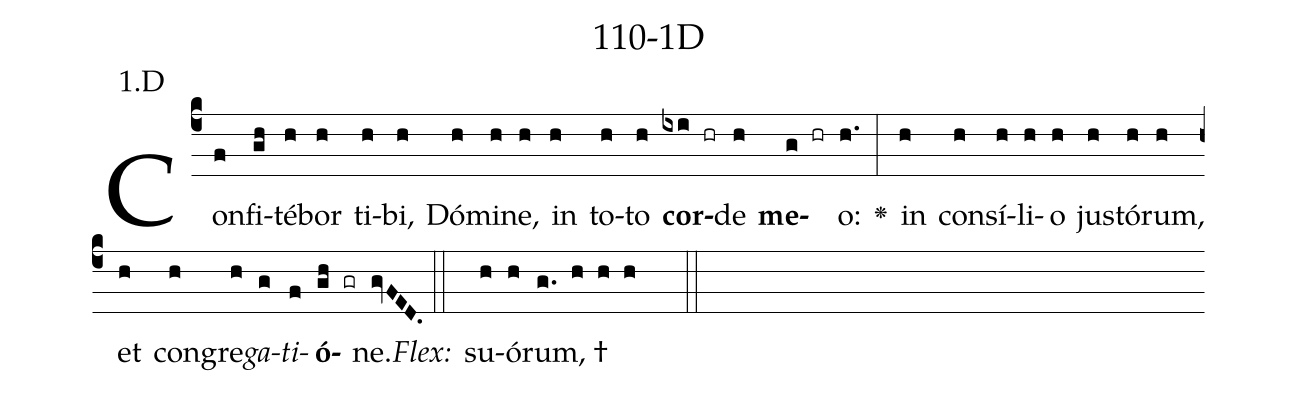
name: 110-1D;
annotation: 1.D;
%%
(c4)Con(f)fi(gh)té(h)bor(h) ti(h)bi,(h) Dó(h)mi(h)ne,(h) in(h) to(h)to(h) <b>cor</b>(ixi hr)de(h) <b>me</b>(g hr)o:(h.) <v>\greheightstar</v>(:) in(h) con(h)sí(h)li(h)o(h) jus(h)tó(h)rum,(h) et(h) con(h)gre(h)<i>ga</i>(g)<i>ti</i>(f)<b>ó</b>(gh gr)ne.(gvFED.) (::)
<i>Flex:</i>()  su(h)ó(h)rum, †(g. h h h  ::)

%E(h) u(h) o(g) u(f) a(gh) e.(gvFED.) (::)
